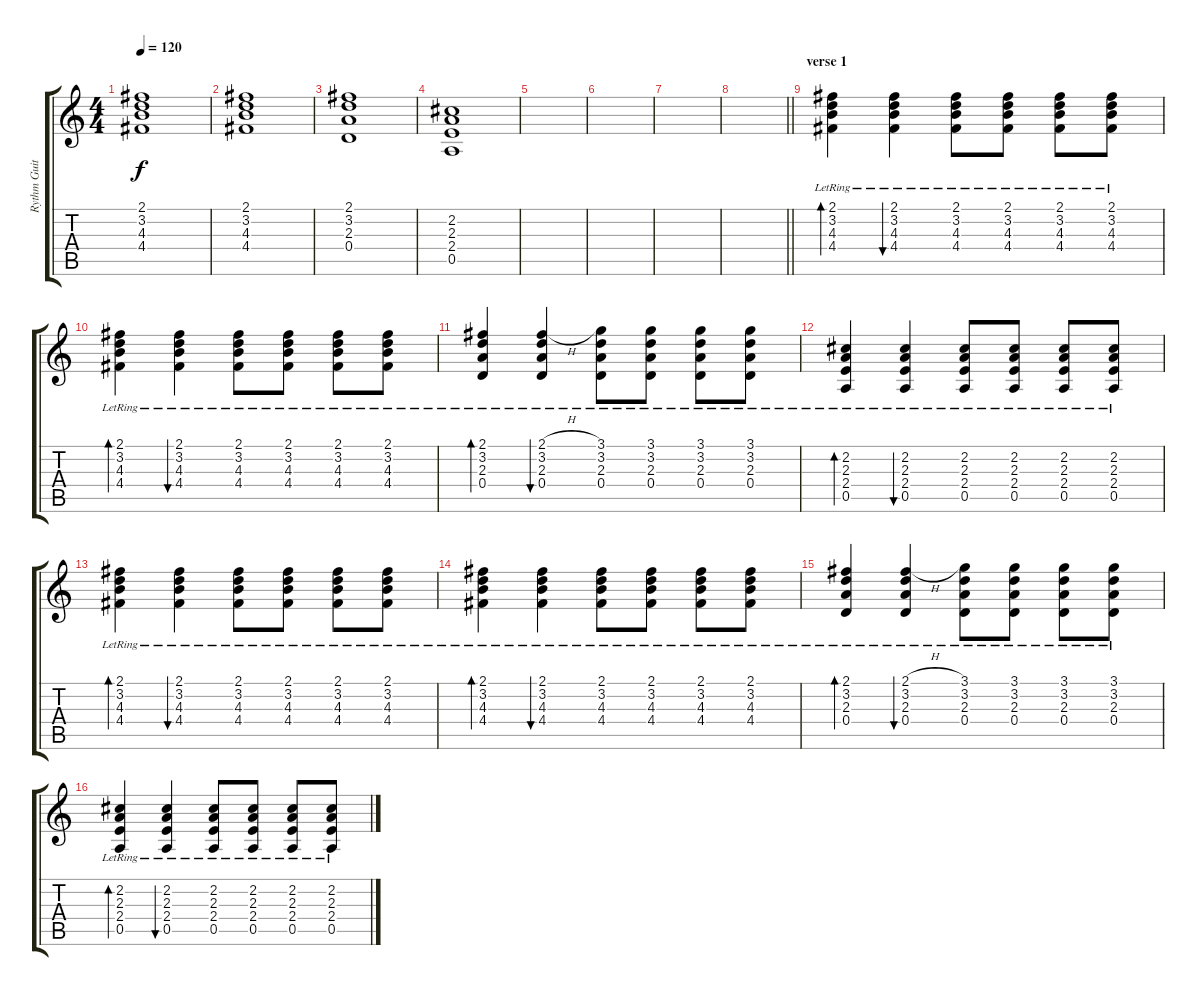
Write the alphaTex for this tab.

\track ("Rythm Guitar" "Rythm Guit") {instrument electricguitarjazz}
\staff {score tabs}
\tuning (E4 B3 G3 D3 A2 E2) {hide}
\ts (4 4)
\tempo 120
\clef g2
\ks c
(2.1 3.2 4.3 4.4).1{dy f} |
(2.1 3.2 4.3 4.4).1 |
(2.1 3.2 2.3 0.4).1 |
(2.2 2.3 2.4 0.5).1 |
|
|
|
\barLineRight lightlight
|
\section ("" "verse 1")
(2.1{lr} 3.2{lr} 4.3{lr} 4.4{lr}).4{bd 60} (2.1{lr} 3.2{lr} 4.3{lr} 4.4{lr}).4{bu 60} (2.1{lr} 3.2{lr} 4.3{lr} 4.4{lr}).8 (2.1{lr} 3.2{lr} 4.3{lr} 4.4{lr}).8 (2.1{lr} 3.2{lr} 4.3{lr} 4.4{lr}).8 (2.1{lr} 3.2{lr} 4.3{lr} 4.4{lr}).8 |
(2.1{lr} 3.2{lr} 4.3{lr} 4.4{lr}).4{bd 60} (2.1{lr} 3.2{lr} 4.3{lr} 4.4{lr}).4{bu 60} (2.1{lr} 3.2{lr} 4.3{lr} 4.4{lr}).8 (2.1{lr} 3.2{lr} 4.3{lr} 4.4{lr}).8 (2.1{lr} 3.2{lr} 4.3{lr} 4.4{lr}).8 (2.1{lr} 3.2{lr} 4.3{lr} 4.4{lr}).8 |
(2.1{lr} 3.2{lr} 2.3{lr} 0.4{lr}).4{bd 60} (2.1{h lr} 3.2{lr} 2.3{lr} 0.4{lr}).4{bu 60} (3.1{lr} 3.2{lr} 2.3{lr} 0.4{lr}).8 (3.1{lr} 3.2{lr} 2.3{lr} 0.4{lr}).8 (3.1{lr} 3.2{lr} 2.3{lr} 0.4{lr}).8 (3.1{lr} 3.2{lr} 2.3{lr} 0.4{lr}).8 |
(2.2{lr} 2.3{lr} 2.4{lr} 0.5).4{bd 60} (2.2{lr} 2.3{lr} 2.4{lr} 0.5).4{bu 60} (2.2{lr} 2.3{lr} 2.4{lr} 0.5).8 (2.2{lr} 2.3{lr} 2.4{lr} 0.5).8 (2.2{lr} 2.3{lr} 2.4{lr} 0.5).8 (2.2{lr} 2.3{lr} 2.4{lr} 0.5).8 |
(2.1{lr} 3.2{lr} 4.3{lr} 4.4{lr}).4{bd 60} (2.1{lr} 3.2{lr} 4.3{lr} 4.4{lr}).4{bu 60} (2.1{lr} 3.2{lr} 4.3{lr} 4.4{lr}).8 (2.1{lr} 3.2{lr} 4.3{lr} 4.4{lr}).8 (2.1{lr} 3.2{lr} 4.3{lr} 4.4{lr}).8 (2.1{lr} 3.2{lr} 4.3{lr} 4.4{lr}).8 |
(2.1{lr} 3.2{lr} 4.3{lr} 4.4{lr}).4{bd 60} (2.1{lr} 3.2{lr} 4.3{lr} 4.4{lr}).4{bu 60} (2.1{lr} 3.2{lr} 4.3{lr} 4.4{lr}).8 (2.1{lr} 3.2{lr} 4.3{lr} 4.4{lr}).8 (2.1{lr} 3.2{lr} 4.3{lr} 4.4{lr}).8 (2.1{lr} 3.2{lr} 4.3{lr} 4.4{lr}).8 |
(2.1{lr} 3.2{lr} 2.3{lr} 0.4{lr}).4{bd 60} (2.1{h lr} 3.2{lr} 2.3{lr} 0.4{lr}).4{bu 60} (3.1{lr} 3.2{lr} 2.3{lr} 0.4{lr}).8 (3.1{lr} 3.2{lr} 2.3{lr} 0.4{lr}).8 (3.1{lr} 3.2{lr} 2.3{lr} 0.4{lr}).8 (3.1{lr} 3.2{lr} 2.3{lr} 0.4{lr}).8 |
(2.2{lr} 2.3{lr} 2.4{lr} 0.5).4{bd 60} (2.2{lr} 2.3{lr} 2.4{lr} 0.5).4{bu 60} (2.2{lr} 2.3{lr} 2.4{lr} 0.5).8 (2.2{lr} 2.3{lr} 2.4{lr} 0.5).8 (2.2{lr} 2.3{lr} 2.4{lr} 0.5).8 (2.2{lr} 2.3{lr} 2.4{lr} 0.5).8
